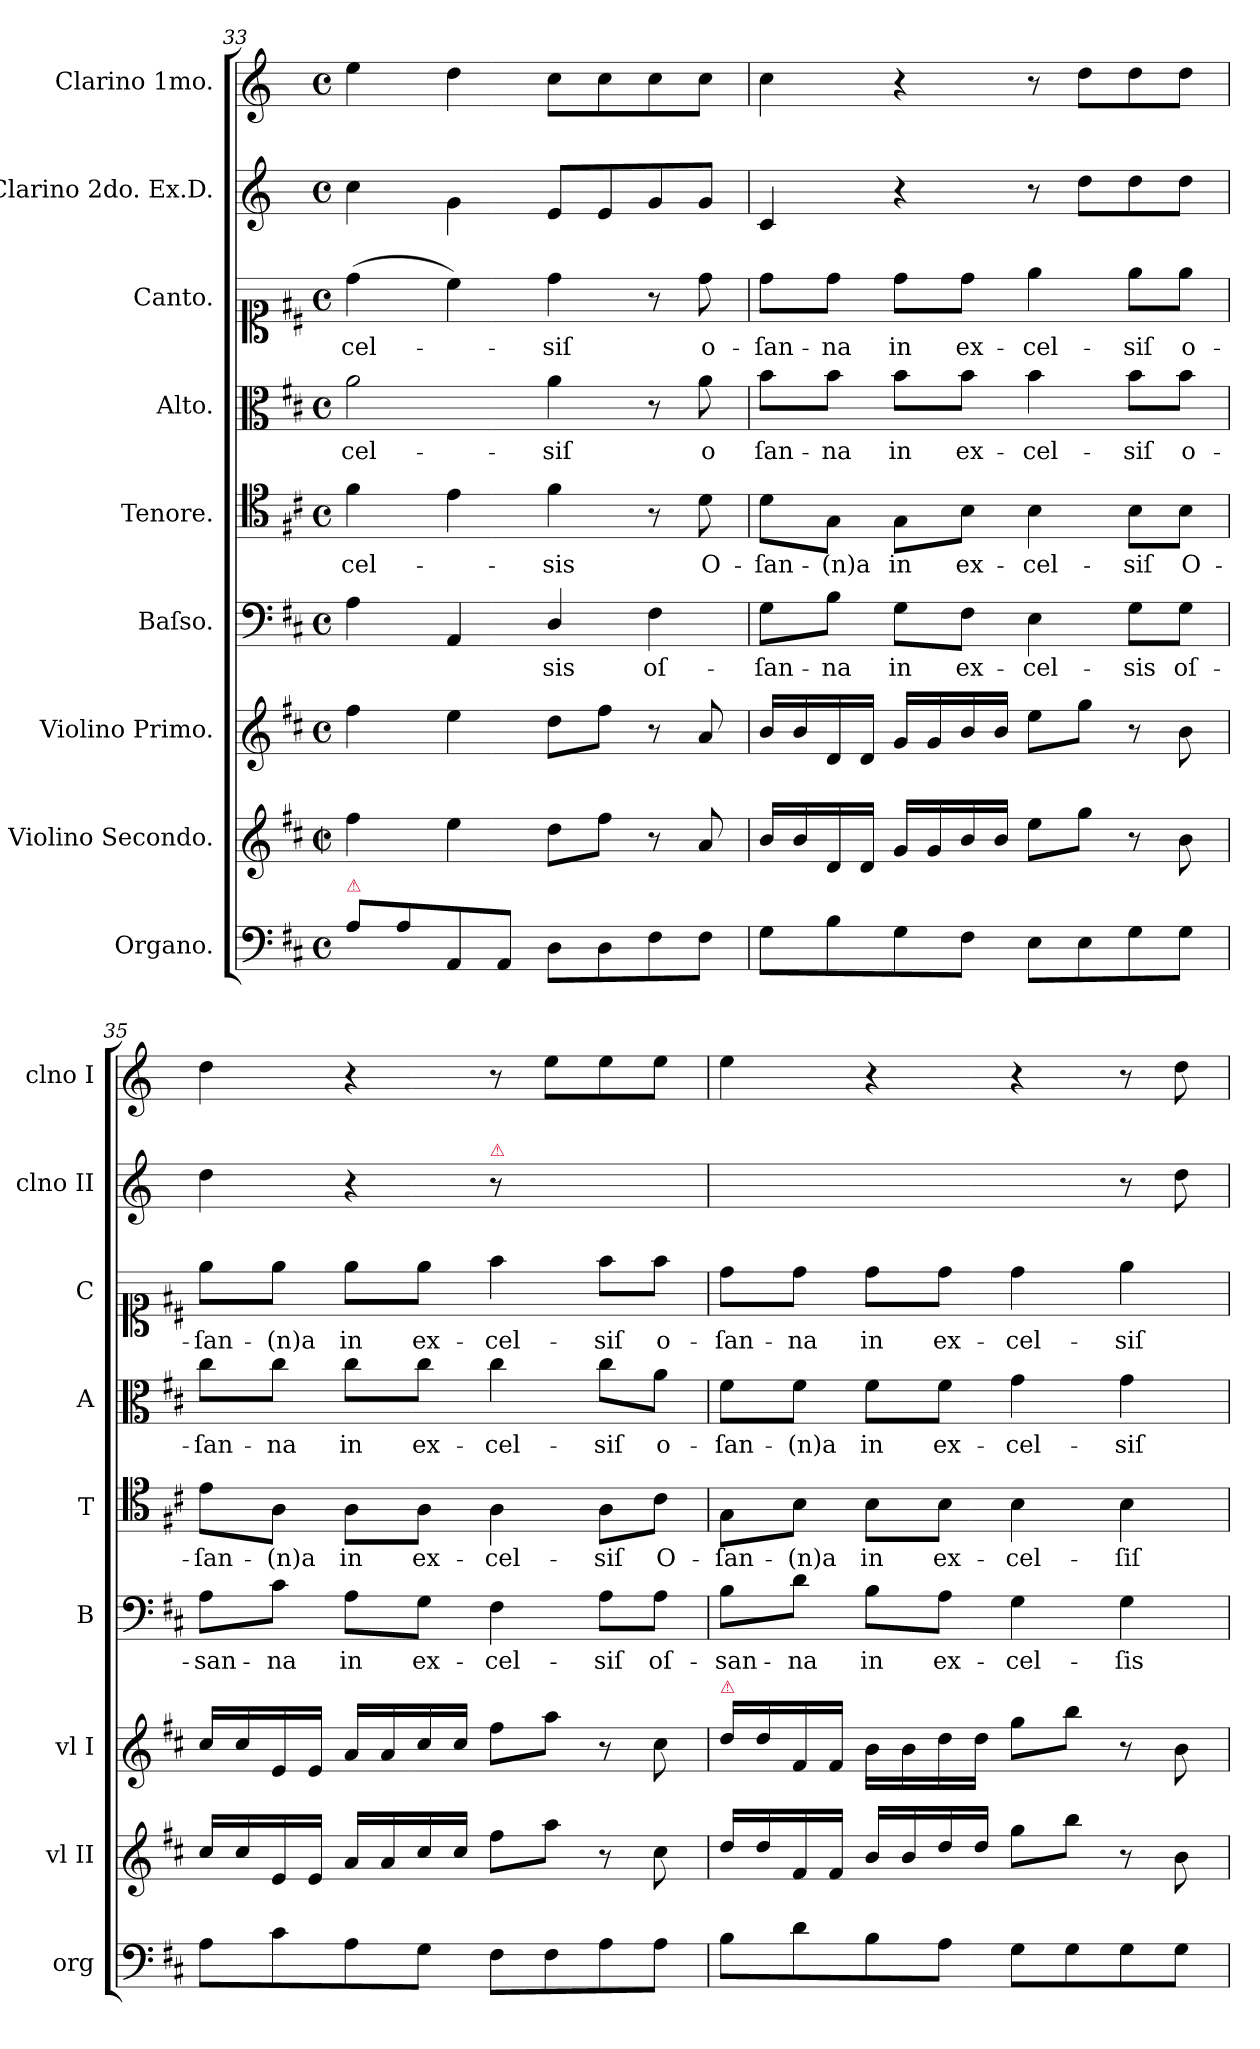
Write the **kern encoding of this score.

**kern	**kern	**kern	**kern	**text	**kern	**text	**kern	**text	**kern	**text	**kern	**kern
*part9	*part8	*part7	*part6	*part6	*part5	*part5	*part4	*part4	*part3	*part3	*part2	*part1
*staff9	*staff8	*staff7	*staff6	*staff6	*staff5	*staff5	*staff4	*staff4	*staff3	*staff3	*staff2	*staff1
*I"Organo.	*I"Violino Secondo.	*I"Violino Primo.	*I"Baſso.	*	*I"Tenore.	*	*I"Alto.	*	*I"Canto.	*	*I"Clarino 2do. Ex.D.	*I"Clarino 1mo.
*I'org	*I'vl II	*I'vl I	*I'B	*	*I'T	*	*I'A	*	*I'C	*	*I'clno II	*I'clno I
*clefF4	*clefG2	*clefG2	*clefF4	*	*clefC4	*	*clefC3	*	*clefC1	*	*clefG2	*clefG2
*	*	*	*	*	*	*	*	*	*	*	*ITrd-1c-2	*ITrd6c10
*k[f#c#]	*k[f#c#]	*k[f#c#]	*k[f#c#]	*	*k[f#c#]	*	*k[f#c#]	*	*k[f#c#]	*	*k[f#c#]	*k[f#c#]
*M4/4	*M4/4	*M4/4	*M4/4	*	*M4/4	*	*M4/4	*	*M4/4	*	*M4/4	*M4/4
*met(c)	*met(c|)	*met(c)	*met(c)	*	*met(c)	*	*met(c)	*	*met(c)	*	*met(c)	*met(c)
=33	=33	=33	=33	=33	=33	=33	=33	=33	=33	=33	=33	=33
!LO:TX:a:color=crimson:t=⚠	!	!	!	!	!	!	!	!	!	!	!	!
8A\L	4ff#\	4ff#\	4A\	.	4f#\	-cel-	2a\	-cel-	(4dd\	-cel-	4dd\	4f#\
8A\	.	.	.	.	.	.	.	.	.	.	.	.
8AA/	4ee\	4ee\	4AA/	.	4e\	.	.	.	4cc#\)	.	4a\	4e\
8AA/J	.	.	.	.	.	.	.	.	.	.	.	.
8D\L	8dd\L	8dd\L	4D/	-sis	4f#\	-sis	4a\	-siſ	4dd\	-siſ	8f#/L	8d\L
8D\	8ff#\J	8ff#\J	.	.	.	.	.	.	.	.	8f#/	8d\
8F#\	8r	8r	4F#\	oſ-	8r	.	8r	.	8r	.	8a/	8d\
8F#\J	8a/	8a/	.	.	8d\	O-	8a\	o	8dd\	o-	8a/J	8d\J
=34	=34	=34	=34	=34	=34	=34	=34	=34	=34	=34	=34	=34
8G\L	16b/LL	16b/LL	8G\L	-ſan-	8d\L	-ſan-	8b\L	ſan-	8dd\L	-ſan-	4d/	4d\
.	16b/	16b/	.	.	.	.	.	.	.	.	.	.
8B\	16d/	16d/	8B\J	-na	8G\J	-(n)a	8b\J	-na	8dd\J	-na	.	.
.	16d/JJ	16d/JJ	.	.	.	.	.	.	.	.	.	.
8G\	16g/LL	16g/LL	8G\L	in	8G\L	in	8b\L	in	8dd\L	in	4r	4r
.	16g/	16g/	.	.	.	.	.	.	.	.	.	.
8F#\J	16b/	16b/	8F#\J	ex-	8B\J	ex-	8b\J	ex-	8dd\J	ex-	.	.
.	16b/JJ	16b/JJ	.	.	.	.	.	.	.	.	.	.
8E\L	8ee\L	8ee\L	4E\	-cel-	4B\	-cel-	4b\	-cel-	4ee\	-cel-	8r	8r
8E\	8gg\J	8gg\J	.	.	.	.	.	.	.	.	8ee\L	8e\L
8G\	8r	8r	8G\L	-sis	8B\L	-siſ	8b\L	-siſ	8ee\L	-siſ	8ee\	8e\
8G\J	8b\	8b\	8G\J	oſ-	8B\J	O-	8b\J	o-	8ee\J	o-	8ee\J	8e\J
=35	=35	=35	=35	=35	=35	=35	=35	=35	=35	=35	=35	=35
8A\L	16cc#/LL	16cc#/LL	8A\L	-san-	8e\L	-ſan-	8cc#\L	-ſan-	8ee\L	-ſan-	4ee\	4e\
.	16cc#/	16cc#/	.	.	.	.	.	.	.	.	.	.
8c#\	16e/	16e/	8c#\J	-na	8A\J	-(n)a	8cc#\J	-na	8ee\J	-(n)a	.	.
.	16e/JJ	16e/JJ	.	.	.	.	.	.	.	.	.	.
8A\	16a/LL	16a/LL	8A\L	in	8A\L	in	8cc#\L	in	8ee\L	in	4r	4r
.	16a/	16a/	.	.	.	.	.	.	.	.	.	.
8G\J	16cc#/	16cc#/	8G\J	ex-	8A\J	ex-	8cc#\J	ex-	8ee\J	ex-	.	.
.	16cc#/JJ	16cc#/JJ	.	.	.	.	.	.	.	.	.	.
!	!	!	!	!	!	!	!	!	!	!	!LO:TX:a:color=crimson:t=⚠	!
8F#\L	8ff#\L	8ff#\L	4F#\	-cel-	4A\	-cel-	4cc#\	-cel-	4ff#\	-cel-	8r	8r
8F#\	8aa\J	8aa\J	.	.	.	.	.	.	.	.	8ryy	8f#\L
8A\	8r	8r	8A\L	-siſ	8A\L	-siſ	8cc#\L	-siſ	8ff#\L	-siſ	4ryy	8f#\
8A\J	8cc#\	8cc#\	8A\J	oſ-	8c#\J	O-	8a\J	o-	8ff#\J	o-	.	8f#\J
=36	=36	=36	=36	=36	=36	=36	=36	=36	=36	=36	=36	=36
!	!	!LO:TX:a:color=crimson:t=⚠	!	!	!	!	!	!	!	!	!	!
8B\L	16dd/LL	16dd\LL	8B\L	-san-	8G\L	-ſan-	8f#\L	-ſan-	8dd\L	-ſan-	2ryy	4f#\
.	16dd/	16dd\	.	.	.	.	.	.	.	.	.	.
8d\	16f#/	16f#/	8d\J	-na	8B\J	-(n)a	8f#\J	-(n)a	8dd\J	-na	.	.
.	16f#/JJ	16f#/JJ	.	.	.	.	.	.	.	.	.	.
8B\	16b/LL	16b\LL	8B\L	in	8B\L	in	8f#\L	in	8dd\L	in	.	4r
.	16b/	16b\	.	.	.	.	.	.	.	.	.	.
8A\J	16dd/	16dd\	8A\J	ex-	8B\J	ex-	8f#\J	ex-	8dd\J	ex-	.	.
.	16dd/JJ	16dd\JJ	.	.	.	.	.	.	.	.	.	.
8G\L	8gg\L	8gg\L	4G\	-cel-	4B\	-cel-	4g\	-cel-	4dd\	-cel-	4ryy	4r
8G\	8bb\J	8bb\J	.	.	.	.	.	.	.	.	.	.
8G\	8r	8r	4G\	-ſis	4B\	-ſiſ	4g\	-siſ	4ee\	-siſ	8r	8r
8G\J	8b\	8b\	.	.	.	.	.	.	.	.	8ee\	8e\
=	=	=	=	=	=	=	=	=	=	=	=	=
*-	*-	*-	*-	*-	*-	*-	*-	*-	*-	*-	*-	*-
